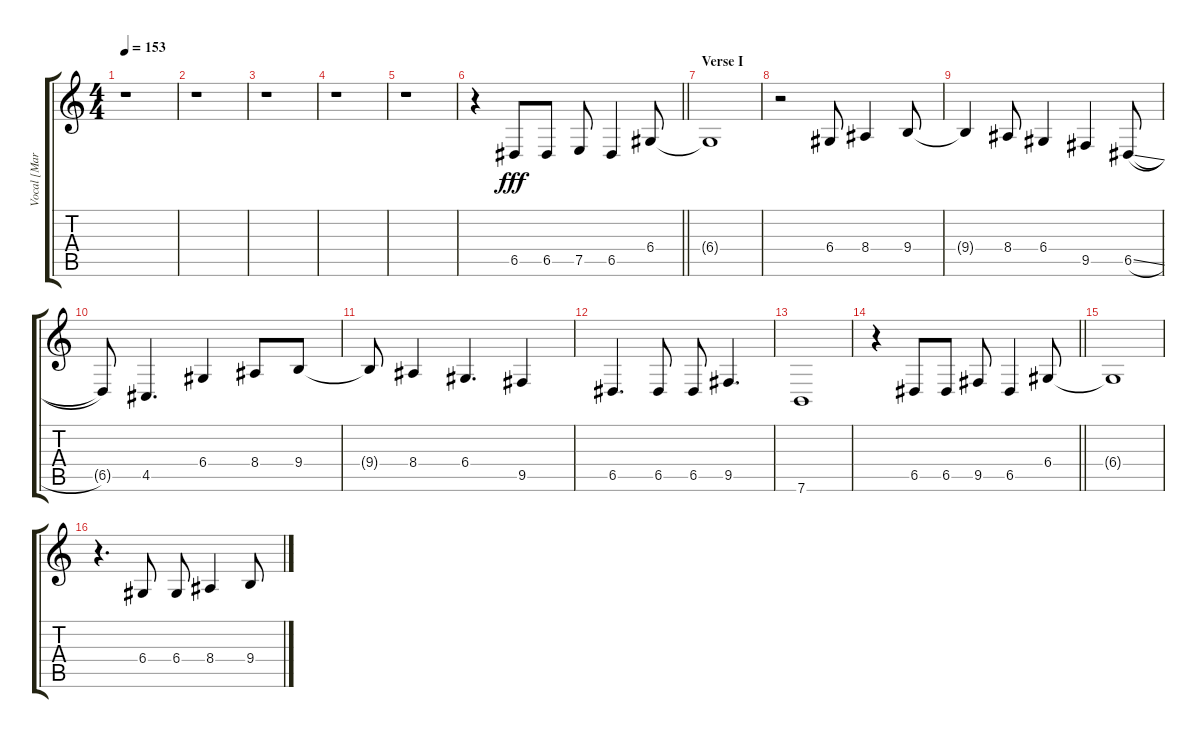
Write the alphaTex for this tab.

\track ("Vocal [Mark]" "Vocal [Mar") {instrument fx4atmosphere}
\staff {score tabs}
\tuning (E4 B3 G3 D3 A2 E2) {hide}
\ts (4 4)
\tempo 153
\clef g2
\ks c
r.1{dy f} |
r.1 |
r.1 |
r.1 |
r.1 |
\barLineRight lightlight
r.4{volume 16 instrument acousticguitarsteel} 6.5.8{dy fff} 6.5.8 7.5.8 6.5.4 6.4.8 |
\section ("" "Verse I")
6.4{t}.1 |
r.2 6.4.8 8.4.4 9.4.8 |
9.4{t}.4 8.4.8 6.4.4 9.5.4 6.5{sl}.8 |
6.5{t}.8 4.5.4{d} 6.4.4 8.4.8 9.4.8 |
9.4{t}.8 8.4.4 6.4.4{d} 9.5.4 |
6.5.4{d} 6.5.8 6.5.8 9.5.4{d} |
7.6.1 |
\barLineRight lightlight
r.4 6.5.8 6.5.8 9.5.8 6.5.4 6.4.8 |
6.4{t}.1 |
r.4{d} 6.4.8 6.4.8 8.4.4 9.4.8
